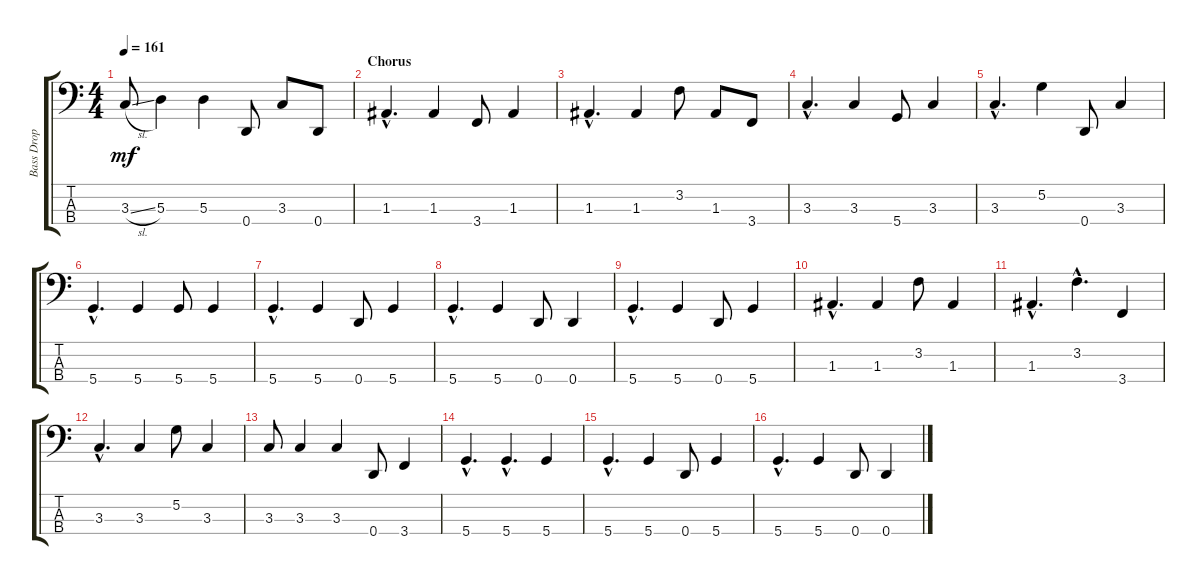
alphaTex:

\track ("Bass Drop D" "Bass Drop ") {instrument electricbassfinger}
\staff {score tabs}
\tuning (G2 D2 A1 D1) {hide}
\ts (4 4)
\tempo 161
\clef f4
\ks c
3.3{sl}.8{dy mf} 5.3.4 5.3.4 0.4.8 3.3.8 0.4.8 |
\section ("" "Chorus")
1.3{hac}.4{d} 1.3.4 3.4.8 1.3.4 |
1.3{hac}.4{d} 1.3.4 3.2.8 1.3.8 3.4.8 |
3.3{hac}.4{d} 3.3.4 5.4.8 3.3.4 |
3.3{hac}.4{d} 5.2.4 0.4.8 3.3.4 |
5.4{hac}.4{d} 5.4.4 5.4.8 5.4.4 |
5.4{hac}.4{d} 5.4.4 0.4.8 5.4.4 |
5.4{hac}.4{d} 5.4.4 0.4.8 0.4.4 |
5.4{hac}.4{d} 5.4.4 0.4.8 5.4.4 |
1.3{hac}.4{d} 1.3.4 3.2.8 1.3.4 |
1.3{hac}.4{d} 3.2{hac}.4{d} 3.4.4 |
3.3{hac}.4{d} 3.3.4 5.2.8 3.3.4 |
3.3.8 3.3.4 3.3.4 0.4.8 3.4.4 |
5.4{hac}.4{d} 5.4{hac}.4{d} 5.4.4 |
5.4{hac}.4{d} 5.4.4 0.4.8 5.4.4 |
5.4{hac}.4{d} 5.4.4 0.4.8 0.4.4
